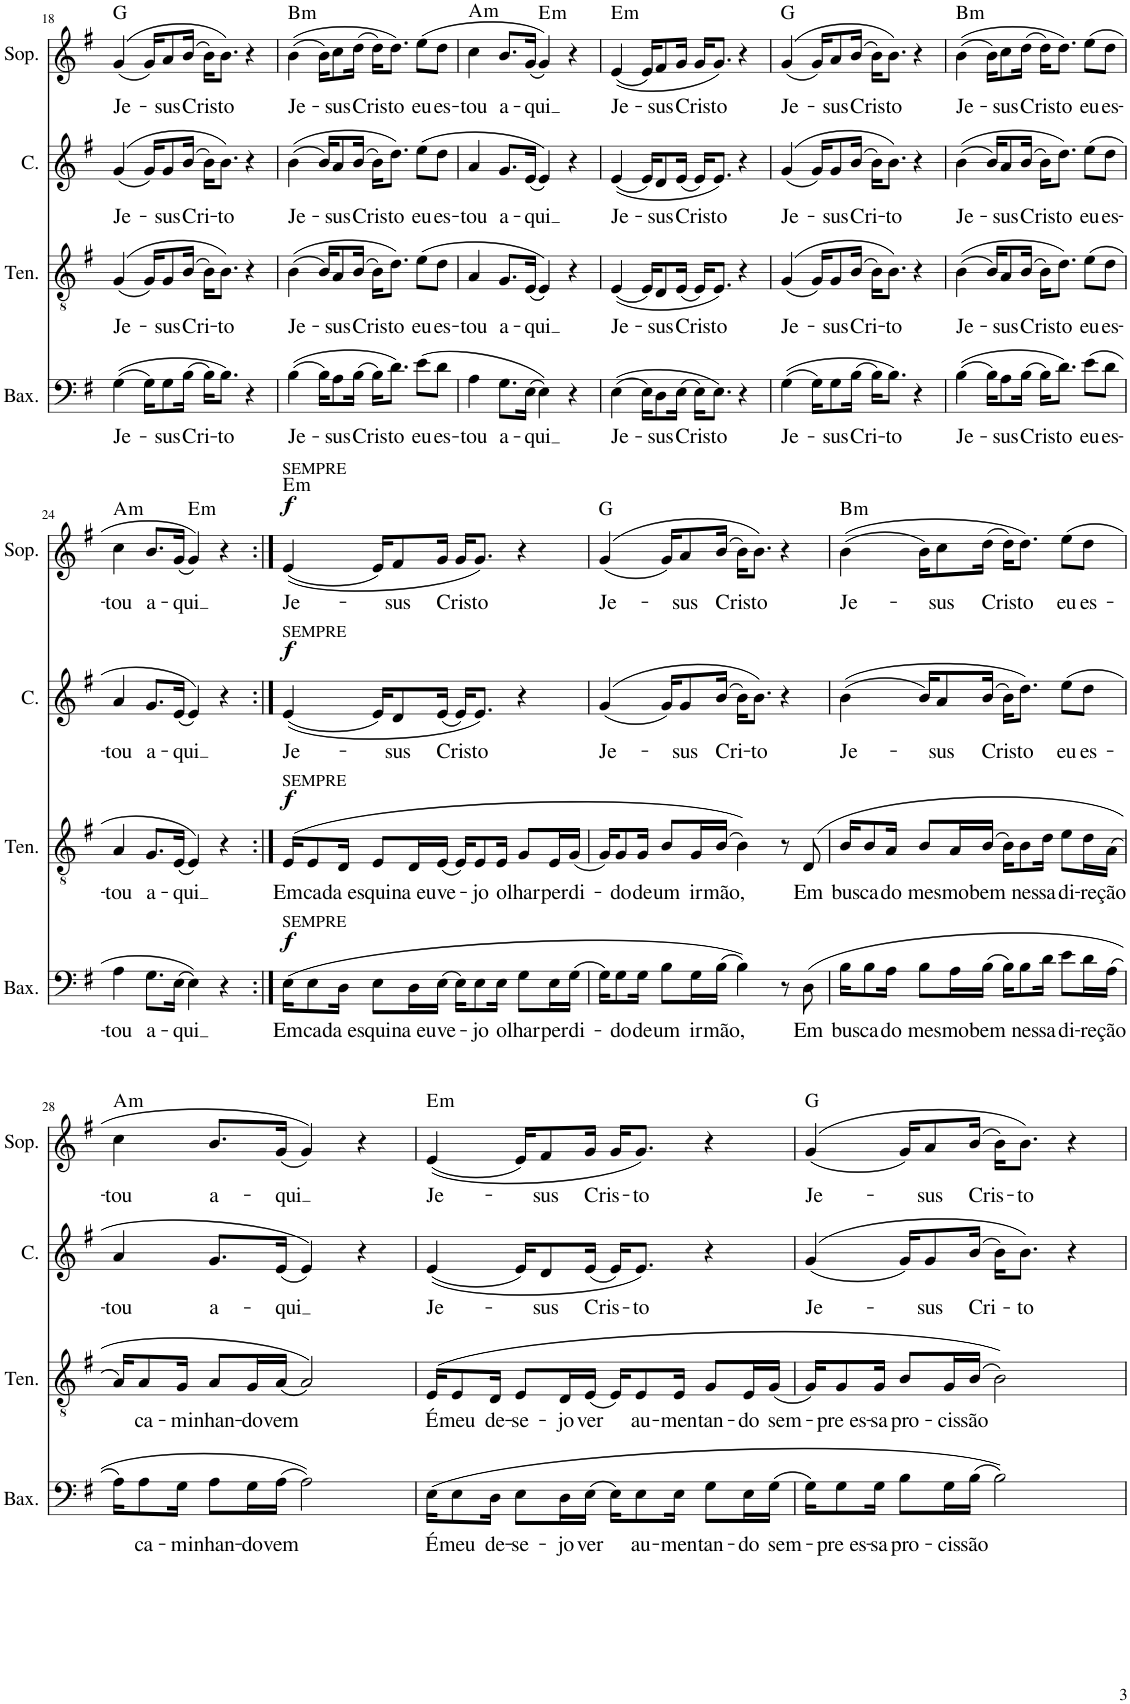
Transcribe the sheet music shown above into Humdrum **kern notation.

**kern	**text	**dynam	**kern	**text	**dynam	**kern	**text	**dynam	**kern	**text	**dynam	**harte
*part4	*part4	*part4	*part3	*part3	*part3	*part2	*part2	*part2	*part1	*part1	*part1	*part1
*staff4	*staff4	*staff4	*staff3	*staff3	*staff3	*staff2	*staff2	*staff2	*staff1	*staff1	*staff1	*
*I"Baixo	*	*	*I"Tenor	*	*	*I"Contralto	*	*	*I"Soprano	*	*	*
*I'Bax.	*	*	*I'Ten.	*	*	*I'C.	*	*	*I'Sop.	*	*	*
!!LO:PB:g=z
*clefF4	*	*	*clefGv2	*	*	*clefG2	*	*	*clefG2	*	*	*
*k[f#]	*	*	*k[f#]	*	*	*k[f#]	*	*	*k[f#]	*	*	*
*M4/4	*	*	*M4/4	*	*	*M4/4	*	*	*M4/4	*	*	*
=18	=18	=18	=18	=18	=18	=18	=18	=18	=18	=18	=18	=18
!	!LO:LY:b	!	!	!LO:LY:b	!	!	!LO:LY:b	!	!	!LO:LY:b	!	!
((4G\	Je-	.	((4G/	Je-	.	((4g/	Je-	.	((4g/	Je-	.	G:maj
16G\KL)	.	.	16G/KL)	.	.	16g/KL)	.	.	16g/KL)	.	.	.
!	!LO:LY:b	!	!	!LO:LY:b	!	!	!LO:LY:b	!	!	!LO:LY:b	!	!
8G\	-sus	.	8G/	-sus	.	8g/	-sus	.	8a/	-sus	.	.
!	!LO:LY:b	!	!	!LO:LY:b	!	!	!LO:LY:b	!	!	!LO:LY:b	!	!
(16B\Jk	Cri-	.	(16B/Jk	Cri-	.	(16b/Jk	Cri-	.	(16b/Jk	Cris-	.	.
16B\KL)	.	.	16B\KL)	.	.	16b\KL)	.	.	16b\KL)	.	.	.
!	!LO:LY:b	!	!	!LO:LY:b	!	!	!LO:LY:b	!	!	!LO:LY:b	!	!
8.B\J)	-to	.	8.B\J)	-to	.	8.b\J)	-to	.	8.b\J)	-to	.	.
4r	.	.	4r	.	.	4r	.	.	4r	.	.	.
=19	=19	=19	=19	=19	=19	=19	=19	=19	=19	=19	=19	=19
!	!LO:LY:b	!	!	!LO:LY:b	!	!	!LO:LY:b	!	!	!LO:LY:b	!	!LO:H:kt=m
((4B\	Je-	.	((4B\	Je-	.	((4b\	Je-	.	((4b\	Je-	.	B:min
16B\KL)	.	.	16B/KL)	.	.	16b/KL)	.	.	16b\KL)	.	.	.
!	!LO:LY:b	!	!	!LO:LY:b	!	!	!LO:LY:b	!	!	!LO:LY:b	!	!
8A\	-sus	.	8A/	-sus	.	8a/	-sus	.	8cc\	-sus	.	.
!	!LO:LY:b	!	!	!LO:LY:b	!	!	!LO:LY:b	!	!	!LO:LY:b	!	!
(16B\Jk	Cris-	.	(16B/Jk	Cris-	.	(16b/Jk	Cris-	.	(16dd\Jk	Cris-	.	.
16B\KL)	.	.	16B\KL)	.	.	16b\KL)	.	.	16dd\KL)	.	.	.
!	!LO:LY:b	!	!	!LO:LY:b	!	!	!LO:LY:b	!	!	!LO:LY:b	!	!
8.d\J)	-to	.	8.d\J)	-to	.	8.dd\J)	-to	.	8.dd\J)	-to	.	.
!	!LO:LY:b	!	!	!LO:LY:b	!	!	!LO:LY:b	!	!	!LO:LY:b	!	!
(8e\L	eu	.	(8e\L	eu	.	(8ee\L	eu	.	(8ee\L	eu	.	.
!	!LO:LY:b	!	!	!LO:LY:b	!	!	!LO:LY:b	!	!	!LO:LY:b	!	!
8d\J	es-	.	8d\J	es-	.	8dd\J	es-	.	8dd\J	es-	.	.
=20	=20	=20	=20	=20	=20	=20	=20	=20	=20	=20	=20	=20
!	!LO:LY:b	!	!	!LO:LY:b	!	!	!LO:LY:b	!	!	!LO:LY:b	!	!LO:H:kt=m
4A\	-tou	.	4A/	-tou	.	4a/	-tou	.	4cc\	-tou	.	A:min
!	!LO:LY:b	!	!	!LO:LY:b	!	!	!LO:LY:b	!	!	!LO:LY:b	!	!
8.G\L	a-	.	8.G/L	a-	.	8.g/L	a-	.	8.b/L	a-	.	.
!	!LO:LY:b	!	!	!LO:LY:b	!	!	!LO:LY:b	!	!	!LO:LY:b	!	!
(16E\Jk	-qui	.	(16E/Jk	-qui	.	(16e/Jk	-qui	.	(16g/Jk	-qui	.	.
!	!	!	!	!	!	!	!	!	!	!	!	!LO:H:kt=m
4E\))	.	.	4E/))	.	.	4e/))	.	.	4g/))	.	.	E:min
4r	.	.	4r	.	.	4r	.	.	4r	.	.	.
=21	=21	=21	=21	=21	=21	=21	=21	=21	=21	=21	=21	=21
!	!LO:LY:b	!	!	!LO:LY:b	!	!	!LO:LY:b	!	!	!LO:LY:b	!	!LO:H:kt=m
((4E\	Je-	.	((4E/	Je-	.	((4e/	Je-	.	((4e/	Je-	.	E:min
16E\KL)	.	.	16E/KL)	.	.	16e/KL)	.	.	16e/KL)	.	.	.
!	!LO:LY:b	!	!	!LO:LY:b	!	!	!LO:LY:b	!	!	!LO:LY:b	!	!
8D\	-sus	.	8D/	-sus	.	8d/	-sus	.	8f#/	-sus	.	.
!	!LO:LY:b	!	!	!LO:LY:b	!	!	!LO:LY:b	!	!	!LO:LY:b	!	!
(16E\Jk	Cris-	.	(16E/Jk	Cris-	.	(16e/Jk	Cris-	.	16g/Jk	Cris-	.	.
16E\KL)	.	.	16E/KL)	.	.	16e/KL)	.	.	16g/KL	.	.	.
!	!LO:LY:b	!	!	!LO:LY:b	!	!	!LO:LY:b	!	!	!LO:LY:b	!	!
8.E\J)	-to	.	8.E/J)	-to	.	8.e/J)	-to	.	8.g/J)	-to	.	.
4r	.	.	4r	.	.	4r	.	.	4r	.	.	.
=22	=22	=22	=22	=22	=22	=22	=22	=22	=22	=22	=22	=22
!	!LO:LY:b	!	!	!LO:LY:b	!	!	!LO:LY:b	!	!	!LO:LY:b	!	!
((4G\	Je-	.	((4G/	Je-	.	((4g/	Je-	.	((4g/	Je-	.	G:maj
16G\KL)	.	.	16G/KL)	.	.	16g/KL)	.	.	16g/KL)	.	.	.
!	!LO:LY:b	!	!	!LO:LY:b	!	!	!LO:LY:b	!	!	!LO:LY:b	!	!
8G\	-sus	.	8G/	-sus	.	8g/	-sus	.	8a/	-sus	.	.
!	!LO:LY:b	!	!	!LO:LY:b	!	!	!LO:LY:b	!	!	!LO:LY:b	!	!
(16B\Jk	Cri-	.	(16B/Jk	Cri-	.	(16b/Jk	Cri-	.	(16b/Jk	Cris-	.	.
16B\KL)	.	.	16B\KL)	.	.	16b\KL)	.	.	16b\KL)	.	.	.
!	!LO:LY:b	!	!	!LO:LY:b	!	!	!LO:LY:b	!	!	!LO:LY:b	!	!
8.B\J)	-to	.	8.B\J)	-to	.	8.b\J)	-to	.	8.b\J)	-to	.	.
4r	.	.	4r	.	.	4r	.	.	4r	.	.	.
=23	=23	=23	=23	=23	=23	=23	=23	=23	=23	=23	=23	=23
!	!LO:LY:b	!	!	!LO:LY:b	!	!	!LO:LY:b	!	!	!LO:LY:b	!	!LO:H:kt=m
((4B\	Je-	.	((4B\	Je-	.	((4b\	Je-	.	((4b\	Je-	.	B:min
16B\KL)	.	.	16B/KL)	.	.	16b/KL)	.	.	16b\KL)	.	.	.
!	!LO:LY:b	!	!	!LO:LY:b	!	!	!LO:LY:b	!	!	!LO:LY:b	!	!
8A\	-sus	.	8A/	-sus	.	8a/	-sus	.	8cc\	-sus	.	.
!	!LO:LY:b	!	!	!LO:LY:b	!	!	!LO:LY:b	!	!	!LO:LY:b	!	!
(16B\Jk	Cris-	.	(16B/Jk	Cris-	.	(16b/Jk	Cris-	.	(16dd\Jk	Cris-	.	.
16B\KL)	.	.	16B\KL)	.	.	16b\KL)	.	.	16dd\KL)	.	.	.
!	!LO:LY:b	!	!	!LO:LY:b	!	!	!LO:LY:b	!	!	!LO:LY:b	!	!
8.d\J)	-to	.	8.d\J)	-to	.	8.dd\J)	-to	.	8.dd\J)	-to	.	.
!	!LO:LY:b	!	!	!LO:LY:b	!	!	!LO:LY:b	!	!	!LO:LY:b	!	!
(8e\L	eu	.	(8e\L	eu	.	(8ee\L	eu	.	(8ee\L	eu	.	.
!	!LO:LY:b	!	!	!LO:LY:b	!	!	!LO:LY:b	!	!	!LO:LY:b	!	!
8d\J	es-	.	8d\J	es-	.	8dd\J	es-	.	8dd\J	es-	.	.
!!LO:LB:g=z
=24	=24	=24	=24	=24	=24	=24	=24	=24	=24	=24	=24	=24
!	!LO:LY:b	!	!	!LO:LY:b	!	!	!LO:LY:b	!	!	!LO:LY:b	!	!LO:H:kt=m
4A\	-tou	.	4A/	-tou	.	4a/	-tou	.	4cc\	-tou	.	A:min
!	!LO:LY:b	!	!	!LO:LY:b	!	!	!LO:LY:b	!	!	!LO:LY:b	!	!
8.G\L	a-	.	8.G/L	a-	.	8.g/L	a-	.	8.b/L	a-	.	.
!	!LO:LY:b	!	!	!LO:LY:b	!	!	!LO:LY:b	!	!	!LO:LY:b	!	!
(16E\Jk	-qui	.	(16E/Jk	-qui	.	(16e/Jk	-qui	.	(16g/Jk	-qui	.	.
!	!	!	!	!	!	!	!	!	!	!	!	!LO:H:kt=m
4E\))	.	.	4E/))	.	.	4e/))	.	.	4g/))	.	.	E:min
4r	.	.	4r	.	.	4r	.	.	4r	.	.	.
=25:|!	=25:|!	=25:|!	=25:|!	=25:|!	=25:|!	=25:|!	=25:|!	=25:|!	=25:|!	=25:|!	=25:|!	=25:|!
!	!	!	!	!	!	!	!	!	!LO:TX:a:t=SEMPRE	!	!	!
!	!	!	!	!	!	!LO:TX:a:t=SEMPRE	!	!	!	!	!	!
!	!	!	!LO:TX:a:t=SEMPRE	!	!	!	!	!	!	!	!	!
!LO:TX:a:t=SEMPRE	!	!	!	!	!	!	!	!	!	!	!	!
!	!LO:LY:b	!LO:DY:a	!	!LO:LY:b	!LO:DY:a	!	!LO:LY:b	!LO:DY:a	!	!LO:LY:b	!LO:DY:a	!LO:H:kt=m
(16E\KL	Em	f	(16E/KL	Em	f	((4e/	Je-	f	((4e/	Je-	f	E:min
!	!LO:LY:b	!	!	!LO:LY:b	!	!	!	!	!	!	!	!
8E\	ca-	.	8E/	ca-	.	.	.	.	.	.	.	.
!	!LO:LY:b	!	!	!LO:LY:b	!	!	!	!	!	!	!	!
16D\Jk	-da es-	.	16D/Jk	-da es-	.	.	.	.	.	.	.	.
!	!LO:LY:b	!	!	!LO:LY:b	!	!	!	!	!	!	!	!
8E\L	-qui-	.	8E/L	-qui-	.	16e/KL)	.	.	16e/KL)	.	.	.
!	!	!	!	!	!	!	!LO:LY:b	!	!	!LO:LY:b	!	!
.	.	.	.	.	.	8d/	-sus	.	8f#/	-sus	.	.
!	!LO:LY:b	!	!	!LO:LY:b	!	!	!	!	!	!	!	!
16D\L	-na eu	.	16D/L	-na eu	.	.	.	.	.	.	.	.
!	!LO:LY:b	!	!	!LO:LY:b	!	!	!LO:LY:b	!	!	!LO:LY:b	!	!
(16E\JJ	ve-	.	(16E/JJ	ve-	.	(16e/Jk	Cris-	.	16g/Jk	Cris-	.	.
16E\KL)	.	.	16E/KL)	.	.	16e/KL)	.	.	16g/KL	.	.	.
!	!LO:LY:b	!	!	!LO:LY:b	!	!	!LO:LY:b	!	!	!LO:LY:b	!	!
8E\	-jo	.	8E/	-jo	.	8.e/J)	-to	.	8.g/J)	-to	.	.
!	!LO:LY:b	!	!	!LO:LY:b	!	!	!	!	!	!	!	!
16E\Jk	o-	.	16E/Jk	o-	.	.	.	.	.	.	.	.
!	!LO:LY:b	!	!	!LO:LY:b	!	!	!	!	!	!	!	!
8G\L	-lhar	.	8G/L	-lhar	.	4r	.	.	4r	.	.	.
!	!LO:LY:b	!	!	!LO:LY:b	!	!	!	!	!	!	!	!
16E\L	per-	.	16E/L	per-	.	.	.	.	.	.	.	.
!	!LO:LY:b	!	!	!LO:LY:b	!	!	!	!	!	!	!	!
(16G\JJ	-di-	.	(16G/JJ	-di-	.	.	.	.	.	.	.	.
=26	=26	=26	=26	=26	=26	=26	=26	=26	=26	=26	=26	=26
!	!	!	!	!	!	!	!LO:LY:b	!	!	!LO:LY:b	!	!
16G\KL)	.	.	16G/KL)	.	.	((4g/	Je-	.	((4g/	Je-	.	G:maj
!	!LO:LY:b	!	!	!LO:LY:b	!	!	!	!	!	!	!	!
8G\	-do	.	8G/	-do	.	.	.	.	.	.	.	.
!	!LO:LY:b	!	!	!LO:LY:b	!	!	!	!	!	!	!	!
16G\Jk	de	.	16G/Jk	de	.	.	.	.	.	.	.	.
!	!LO:LY:b	!	!	!LO:LY:b	!	!	!	!	!	!	!	!
8B\L	um	.	8B/L	um	.	16g/KL)	.	.	16g/KL)	.	.	.
!	!	!	!	!	!	!	!LO:LY:b	!	!	!LO:LY:b	!	!
.	.	.	.	.	.	8g/	-sus	.	8a/	-sus	.	.
!	!LO:LY:b	!	!	!LO:LY:b	!	!	!	!	!	!	!	!
16G\L	ir-	.	16G/L	ir-	.	.	.	.	.	.	.	.
!	!LO:LY:b	!	!	!LO:LY:b	!	!	!LO:LY:b	!	!	!LO:LY:b	!	!
(16B\JJ	-mão,	.	(16B/JJ	-mão,	.	(16b/Jk	Cri-	.	(16b/Jk	Cris-	.	.
4B\))	.	.	4B\))	.	.	16b\KL)	.	.	16b\KL)	.	.	.
!	!	!	!	!	!	!	!LO:LY:b	!	!	!LO:LY:b	!	!
.	.	.	.	.	.	8.b\J)	-to	.	8.b\J)	-to	.	.
8r	.	.	8r	.	.	4r	.	.	4r	.	.	.
!	!LO:LY:b	!	!	!LO:LY:b	!	!	!	!	!	!	!	!
(8D\	Em	.	(8D/	Em	.	.	.	.	.	.	.	.
=27	=27	=27	=27	=27	=27	=27	=27	=27	=27	=27	=27	=27
!	!LO:LY:b	!	!	!LO:LY:b	!	!	!LO:LY:b	!	!	!LO:LY:b	!	!LO:H:kt=m
16B\KL	bus-	.	16B/KL	bus-	.	((4b\	Je-	.	((4b\	Je-	.	B:min
!	!LO:LY:b	!	!	!LO:LY:b	!	!	!	!	!	!	!	!
8B\	-ca	.	8B/	-ca	.	.	.	.	.	.	.	.
!	!LO:LY:b	!	!	!LO:LY:b	!	!	!	!	!	!	!	!
16A\Jk	do	.	16A/Jk	do	.	.	.	.	.	.	.	.
!	!LO:LY:b	!	!	!LO:LY:b	!	!	!	!	!	!	!	!
8B\L	mes-	.	8B/L	mes-	.	16b/KL)	.	.	16b\KL)	.	.	.
!	!	!	!	!	!	!	!LO:LY:b	!	!	!LO:LY:b	!	!
.	.	.	.	.	.	8a/	-sus	.	8cc\	-sus	.	.
!	!LO:LY:b	!	!	!LO:LY:b	!	!	!	!	!	!	!	!
16A\L	-mo	.	16A/L	-mo	.	.	.	.	.	.	.	.
!	!LO:LY:b	!	!	!LO:LY:b	!	!	!LO:LY:b	!	!	!LO:LY:b	!	!
(16B\JJ	bem	.	(16B/JJ	bem	.	(16b/Jk	Cris-	.	(16dd\Jk	Cris-	.	.
16B\KL)	.	.	16B\KL)	.	.	16b\KL)	.	.	16dd\KL)	.	.	.
!	!LO:LY:b	!	!	!LO:LY:b	!	!	!LO:LY:b	!	!	!LO:LY:b	!	!
8B\	nes-	.	8B\	nes-	.	8.dd\J)	-to	.	8.dd\J)	-to	.	.
!	!LO:LY:b	!	!	!LO:LY:b	!	!	!	!	!	!	!	!
16d\Jk	-sa	.	16d\Jk	-sa	.	.	.	.	.	.	.	.
!	!LO:LY:b	!	!	!LO:LY:b	!	!	!LO:LY:b	!	!	!LO:LY:b	!	!
8e\L	di-	.	8e\L	di-	.	(8ee\L	eu	.	(8ee\L	eu	.	.
!	!LO:LY:b	!	!	!LO:LY:b	!	!	!LO:LY:b	!	!	!LO:LY:b	!	!
16d\L	-re-	.	16d\L	-re-	.	8dd\J	es-	.	8dd\J	es-	.	.
!	!LO:LY:b	!	!	!LO:LY:b	!	!	!	!	!	!	!	!
(16A\JJ	-ção	.	(16A\JJ	-ção	.	.	.	.	.	.	.	.
!!LO:LB:g=z
=28	=28	=28	=28	=28	=28	=28	=28	=28	=28	=28	=28	=28
!	!	!	!	!	!	!	!LO:LY:b	!	!	!LO:LY:b	!	!LO:H:kt=m
16A\KL)	.	.	16A/KL)	.	.	4a/	-tou	.	4cc\	-tou	.	A:min
!	!LO:LY:b	!	!	!LO:LY:b	!	!	!	!	!	!	!	!
8A\	ca-	.	8A/	ca-	.	.	.	.	.	.	.	.
!	!LO:LY:b	!	!	!LO:LY:b	!	!	!	!	!	!	!	!
16G\Jk	-mi-	.	16G/Jk	-mi-	.	.	.	.	.	.	.	.
!	!LO:LY:b	!	!	!LO:LY:b	!	!	!LO:LY:b	!	!	!LO:LY:b	!	!
8A\L	-nhan-	.	8A/L	-nhan-	.	8.g/L	a-	.	8.b/L	a-	.	.
!	!LO:LY:b	!	!	!LO:LY:b	!	!	!	!	!	!	!	!
16G\L	-do	.	16G/L	-do	.	.	.	.	.	.	.	.
!	!LO:LY:b	!	!	!LO:LY:b	!	!	!LO:LY:b	!	!	!LO:LY:b	!	!
(16A\JJ	vem	.	(16A/JJ	vem	.	(16e/Jk	-qui	.	(16g/Jk	-qui	.	.
2A\))	.	.	2A/))	.	.	4e/))	.	.	4g/))	.	.	.
.	.	.	.	.	.	4r	.	.	4r	.	.	.
=29	=29	=29	=29	=29	=29	=29	=29	=29	=29	=29	=29	=29
!	!LO:LY:b	!	!	!LO:LY:b	!	!	!LO:LY:b	!	!	!LO:LY:b	!	!LO:H:kt=m
(16E\KL	É	.	(16E/KL	É	.	((4e/	Je-	.	((4e/	Je-	.	E:min
!	!LO:LY:b	!	!	!LO:LY:b	!	!	!	!	!	!	!	!
8E\	meu	.	8E/	meu	.	.	.	.	.	.	.	.
!	!LO:LY:b	!	!	!LO:LY:b	!	!	!	!	!	!	!	!
16D\Jk	de-	.	16D/Jk	de-	.	.	.	.	.	.	.	.
!	!LO:LY:b	!	!	!LO:LY:b	!	!	!	!	!	!	!	!
8E\L	-se-	.	8E/L	-se-	.	16e/KL)	.	.	16e/KL)	.	.	.
!	!	!	!	!	!	!	!LO:LY:b	!	!	!LO:LY:b	!	!
.	.	.	.	.	.	8d/	-sus	.	8f#/	-sus	.	.
!	!LO:LY:b	!	!	!LO:LY:b	!	!	!	!	!	!	!	!
16D\L	-jo	.	16D/L	-jo	.	.	.	.	.	.	.	.
!	!LO:LY:b	!	!	!LO:LY:b	!	!	!LO:LY:b	!	!	!LO:LY:b	!	!
(16E\JJ	ver	.	(16E/JJ	ver	.	(16e/Jk	Cris-	.	16g/Jk	Cris-	.	.
16E\KL)	.	.	16E/KL)	.	.	16e/KL)	.	.	16g/KL	.	.	.
!	!LO:LY:b	!	!	!LO:LY:b	!	!	!LO:LY:b	!	!	!LO:LY:b	!	!
8E\	au-	.	8E/	au-	.	8.e/J)	-to	.	8.g/J)	-to	.	.
!	!LO:LY:b	!	!	!LO:LY:b	!	!	!	!	!	!	!	!
16E\Jk	-men-	.	16E/Jk	-men-	.	.	.	.	.	.	.	.
!	!LO:LY:b	!	!	!LO:LY:b	!	!	!	!	!	!	!	!
8G\L	-tan-	.	8G/L	-tan-	.	4r	.	.	4r	.	.	.
!	!LO:LY:b	!	!	!LO:LY:b	!	!	!	!	!	!	!	!
16E\L	-do	.	16E/L	-do	.	.	.	.	.	.	.	.
!	!LO:LY:b	!	!	!LO:LY:b	!	!	!	!	!	!	!	!
(16G\JJ	sem-	.	(16G/JJ	sem-	.	.	.	.	.	.	.	.
=30	=30	=30	=30	=30	=30	=30	=30	=30	=30	=30	=30	=30
!	!	!	!	!	!	!	!LO:LY:b	!	!	!LO:LY:b	!	!
16G\KL)	.	.	16G/KL)	.	.	((4g/	Je-	.	((4g/	Je-	.	G:maj
!	!LO:LY:b	!	!	!LO:LY:b	!	!	!	!	!	!	!	!
8G\	-pre es-	.	8G/	-pre es-	.	.	.	.	.	.	.	.
!	!LO:LY:b	!	!	!LO:LY:b	!	!	!	!	!	!	!	!
16G\Jk	-sa	.	16G/Jk	-sa	.	.	.	.	.	.	.	.
!	!LO:LY:b	!	!	!LO:LY:b	!	!	!	!	!	!	!	!
8B\L	pro-	.	8B/L	pro-	.	16g/KL)	.	.	16g/KL)	.	.	.
!	!	!	!	!	!	!	!LO:LY:b	!	!	!LO:LY:b	!	!
.	.	.	.	.	.	8g/	-sus	.	8a/	-sus	.	.
!	!LO:LY:b	!	!	!LO:LY:b	!	!	!	!	!	!	!	!
16G\L	-cis-	.	16G/L	-cis-	.	.	.	.	.	.	.	.
!	!LO:LY:b	!	!	!LO:LY:b	!	!	!LO:LY:b	!	!	!LO:LY:b	!	!
(16B\JJ	-são	.	(16B/JJ	-são	.	(16b/Jk	Cri-	.	(16b/Jk	Cris-	.	.
2B\))	.	.	2B\))	.	.	16b\KL)	.	.	16b\KL)	.	.	.
!	!	!	!	!	!	!	!LO:LY:b	!	!	!LO:LY:b	!	!
.	.	.	.	.	.	8.b\J)	-to	.	8.b\J)	-to	.	.
.	.	.	.	.	.	4r	.	.	4r	.	.	.
=	=	=	=	=	=	=	=	=	=	=	=	=
*-	*-	*-	*-	*-	*-	*-	*-	*-	*-	*-	*-	*-
